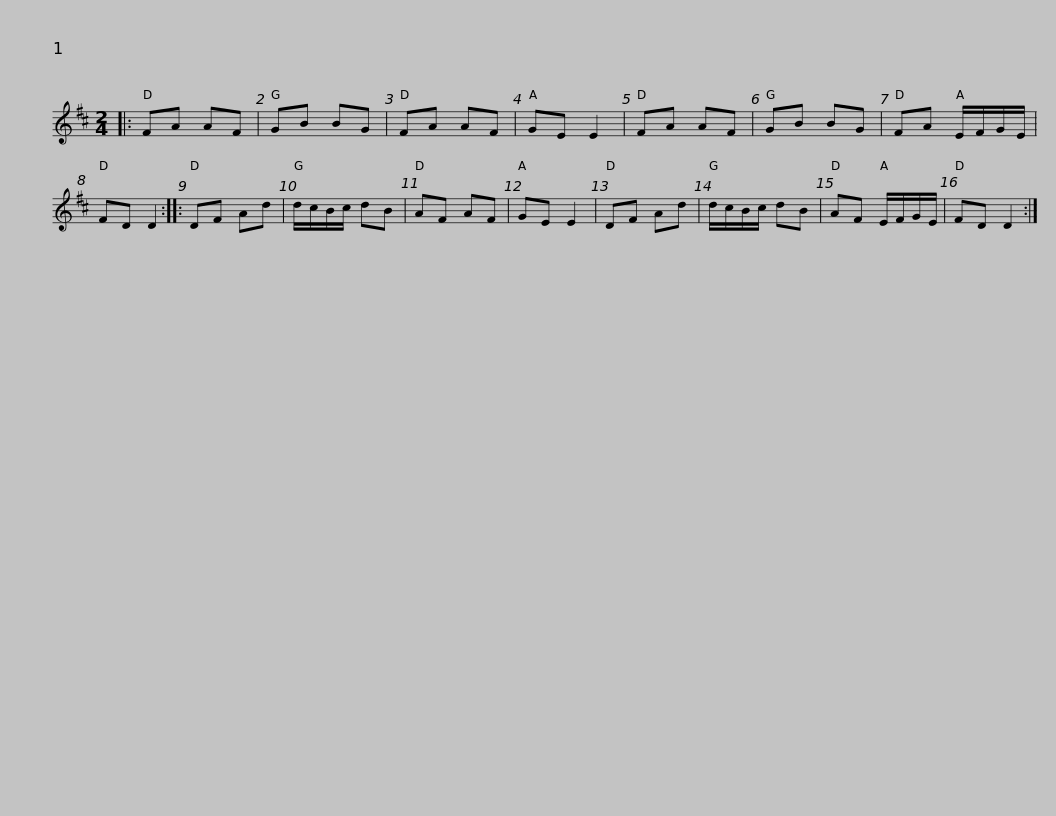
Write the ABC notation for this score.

X:1
L:1/8
M:2/4
I:linebreak $
K:D
V:1 treble
V:1
|: FA AF | GB BG | FA AF | GE E2 | FA AF | %5
 GB BG | FA E/F/G/E/ | FD D2 :: DF Ad |$ d/c/B/c/ dB | %10
 AF AF | GE E2 | DF Ad | d/c/B/c/ dB | AF E/F/G/E/ | %15
 FD D2 :| %16
